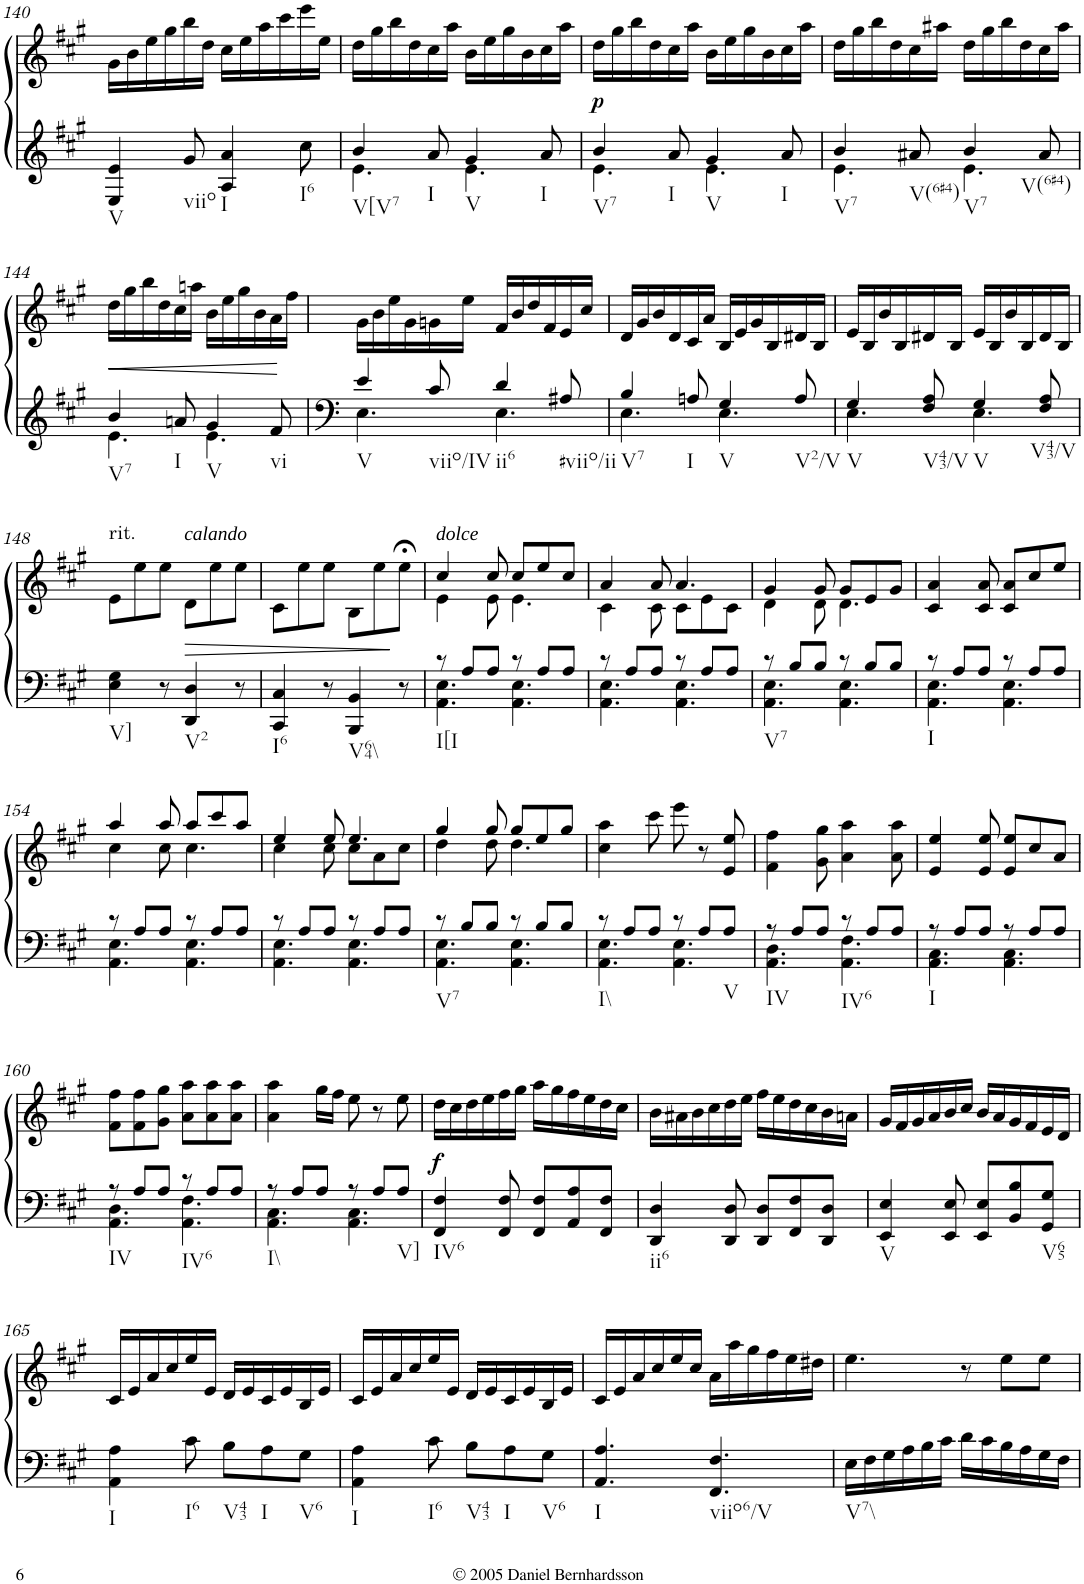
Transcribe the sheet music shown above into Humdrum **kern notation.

**kern	**kern	**dynam
*part1	*part1	*part1
*staff2	*staff1	*staff1/2
*I"Piano	*	*
*I'Pno.	*	*
!!LO:PB:g=z
*clefG2	*clefG2	*
*k[f#c#g#]	*k[f#c#g#]	*
*A:	*A:	*
*M6/8	*M6/8	*
=140	=140	=140
!LO:TX:b:t=V	!	!
4E/ 4e/	16g#\LL	.
.	16b\	.
.	16ee\	.
.	16gg#\	.
!LO:TX:b:t=viio	!	!
8g#/	16bb\	.
.	16dd\JJ	.
!LO:TX:b:t=I	!	!
4A/ 4a/	16cc#\LL	.
.	16ee\	.
.	16aa\	.
.	16ccc#\	.
!LO:TX:b:t=I6	!	!
8cc#\	16eee\	.
.	16ee\JJ	.
=141	=141	=141
*^	*	*
!LO:TX:b:t=V[V7	!	!	!
4b/	4.e\	16dd\LL	.
.	.	16gg#\	.
.	.	16bb\	.
.	.	16dd\	.
!LO:TX:b:t=I	!	!	!
8a/	.	16cc#\	.
.	.	16aa\JJ	.
!LO:TX:b:t=V	!	!	!
4g#/	4.e\	16b\LL	.
.	.	16ee\	.
.	.	16gg#\	.
.	.	16b\	.
!LO:TX:b:t=I	!	!	!
8a/	.	16cc#\	.
.	.	16aa\JJ	.
=142	=142	=142	=142
!LO:TX:b:t=V7	!	!	!
!	!	!	!LO:DY:b
4b/	4.e\	16dd\LL	p
.	.	16gg#\	.
.	.	16bb\	.
.	.	16dd\	.
!LO:TX:b:t=I	!	!	!
8a/	.	16cc#\	.
.	.	16aa\JJ	.
!LO:TX:b:t=V	!	!	!
4g#/	4.e\	16b\LL	.
.	.	16ee\	.
.	.	16gg#\	.
.	.	16b\	.
!LO:TX:b:t=I	!	!	!
8a/	.	16cc#\	.
.	.	16aa\JJ	.
=143	=143	=143	=143
!LO:TX:b:t=V7	!	!	!
4b/	4.e\	16dd\LL	.
.	.	16gg#\	.
.	.	16bb\	.
.	.	16dd\	.
!LO:TX:b:t=V(6#4)	!	!	!
8a#X/	.	16cc#\	.
.	.	16aa#X\JJ	.
!LO:TX:b:t=V7	!	!	!
4b/	4.e\	16dd\LL	.
.	.	16gg#\	.
.	.	16bb\	.
.	.	16dd\	.
!LO:TX:b:t=V(6#4)	!	!	!
8a#/	.	16cc#\	.
.	.	16aa#\JJ	.
!!LO:LB:g=z
=144	=144	=144	=144
!LO:TX:b:t=V7	!	!	!
!	!	!	!LO:HP:b
4b/	4.e\	16dd\LL	<
.	.	16gg#\	.
.	.	16bb\	.
.	.	16dd\	.
!LO:TX:b:t=I	!	!	!
8an/	.	16cc#\	.
.	.	16aan\JJ	.
!LO:TX:b:t=V	!	!	!
4g#/	4.e\	16b\LL	.
.	.	16ee\	.
.	.	16gg#\	.
.	.	16b\	.
!LO:TX:b:t=vi	!	!	!
8f#/	.	16a\	.
.	.	16ff#\JJ	[
=145	=145	=145	=145
!LO:TX:b:t=V	!	!	!
4e/	4.E\	16g#\LL	.
.	.	16b\	.
.	.	16ee\	.
.	.	16g#\	.
!LO:TX:b:t=viio/IV	!	!	!
8c#/	.	16gn\	.
.	.	16ee\JJ	.
!LO:TX:b:t=ii6	!	!	!
4d/	4.E\	16f#/LL	.
.	.	16b/	.
.	.	16dd/	.
.	.	16f#/	.
!LO:TX:b:t=#viio/ii	!	!	!
8A#X/	.	16e/	.
.	.	16cc#/JJ	.
=146	=146	=146	=146
!LO:TX:b:t=V7	!	!	!
4B/	4.E\	16d/LL	.
.	.	16g#/	.
.	.	16b/	.
.	.	16d/	.
!LO:TX:b:t=I	!	!	!
8An/	.	16c#/	.
.	.	16a/JJ	.
!LO:TX:b:t=V	!	!	!
4G#/	4.E\	16B/LL	.
.	.	16e/	.
.	.	16g#/	.
.	.	16B/	.
!LO:TX:b:t=V2/V	!	!	!
8A/	.	16d#X/	.
.	.	16B/JJ	.
=147	=147	=147	=147
!LO:TX:b:t=V	!	!	!
4G#/	4.E\	16e/LL	.
.	.	16B/	.
.	.	16b/	.
.	.	16B/	.
!LO:TX:b:t=V43/V	!	!	!
8F#/ 8A/	.	16d#X/	.
.	.	16B/JJ	.
!LO:TX:b:t=V	!	!	!
4G#/	4.E\	16e/LL	.
.	.	16B/	.
.	.	16b/	.
.	.	16B/	.
!LO:TX:b:t=V43/V	!	!	!
8F#/ 8A/	.	16d#/	.
.	.	16B/JJ	.
*v	*v	*	*
!!LO:LB:g=z
=148	=148	=148
!	!LO:TX:a:t=rit.	!
!LO:TX:b:t=V]	!	!
4E\ 4G#\	8e\L	.
.	8ee\	.
8r	8ee\J	.
!	!LO:TX:a:i:t=calando	!
!LO:TX:b:t=V2	!	!
!	!	!LO:HP:b
4DD/ 4D/	8d\L	>
.	8ee\	.
8r	8ee\J	.
=149	=149	=149
!LO:TX:b:t=I6	!	!
4CC#/ 4C#/	8c#\L	.
.	8ee\	.
8r	8ee\J	.
!LO:TX:b:t=V64\\	!	!
4BBB/ 4BB/	8B\L	.
.	8ee\	.
8r	8ee;<\J	]
=150	=150	=150
*^	*^	*
!	!	!LO:TX:a:i:t=dolce	!	!
!LO:TX:b:t=I[I	!	!	!	!
8r	4.AA\ 4.E\	4cc#/	4e\	.
8A/L	.	.	.	.
8A/J	.	8cc#/	8e\	.
8r	4.AA\ 4.E\	8cc#/L	4.e\	.
8A/L	.	8ee/	.	.
8A/J	.	8cc#/J	.	.
=151	=151	=151	=151	=151
8r	4.AA\ 4.E\	4a/	4c#\	.
8A/L	.	.	.	.
8A/J	.	8a/	8c#\	.
8r	4.AA\ 4.E\	4.a/	8c#\L	.
8A/L	.	.	8e\	.
8A/J	.	.	8c#\J	.
=152	=152	=152	=152	=152
!LO:TX:b:t=V7	!	!	!	!
8r	4.AA\ 4.E\	4g#/	4d\	.
8B/L	.	.	.	.
8B/J	.	8g#/	8d\	.
8r	4.AA\ 4.E\	8g#/L	4.d\	.
8B/L	.	8e/	.	.
8B/J	.	8g#/J	.	.
*	*	*v	*v	*
=153	=153	=153	=153
!LO:TX:b:t=I	!	!	!
8r	4.AA\ 4.E\	4c#/ 4a/	.
8A/L	.	.	.
8A/J	.	8c#/ 8a/	.
8r	4.AA\ 4.E\	8c#/ 8a/L	.
8A/L	.	8cc#/	.
8A/J	.	8ee/J	.
!!LO:LB:g=z
=154	=154	=154	=154
*	*	*^	*
8r	4.AA\ 4.E\	4aa/	4cc#\	.
8A/L	.	.	.	.
8A/J	.	8aa/	8cc#\	.
8r	4.AA\ 4.E\	8aa/L	4.cc#\	.
8A/L	.	8ccc#/	.	.
8A/J	.	8aa/J	.	.
=155	=155	=155	=155	=155
8r	4.AA\ 4.E\	4ee/	4cc#\	.
8A/L	.	.	.	.
8A/J	.	8ee/	8cc#\	.
8r	4.AA\ 4.E\	4.ee/	8cc#\L	.
8A/L	.	.	8a\	.
8A/J	.	.	8cc#\J	.
=156	=156	=156	=156	=156
!LO:TX:b:t=V7	!	!	!	!
8r	4.AA\ 4.E\	4gg#/	4dd\	.
8B/L	.	.	.	.
8B/J	.	8gg#/	8dd\	.
8r	4.AA\ 4.E\	8gg#/L	4.dd\	.
8B/L	.	8ee/	.	.
8B/J	.	8gg#/J	.	.
*	*	*v	*v	*
=157	=157	=157	=157
!LO:TX:b:t=I\\	!	!	!
8r	4.AA\ 4.E\	4cc#\ 4aa\	.
8A/L	.	.	.
8A/J	.	8ccc#\	.
8r	4.AA\ 4.E\	8eee\	.
8A/L	.	8r	.
!LO:TX:b:t=V	!	!	!
8A/J	.	8e/ 8ee/	.
=158	=158	=158	=158
!LO:TX:b:t=IV	!	!	!
8r	4.AA\ 4.D\	4f#\ 4ff#\	.
8A/L	.	.	.
8A/J	.	8g#\ 8gg#\	.
!LO:TX:b:t=IV6	!	!	!
8r	4.AA\ 4.F#\	4a\ 4aa\	.
8A/L	.	.	.
8A/J	.	8a\ 8aa\	.
=159	=159	=159	=159
!LO:TX:b:t=I	!	!	!
8r	4.AA\ 4.C#\	4e/ 4ee/	.
8A/L	.	.	.
8A/J	.	8e/ 8ee/	.
8r	4.AA\ 4.C#\	8e/ 8ee/L	.
8A/L	.	8cc#/	.
8A/J	.	8a/J	.
!!LO:LB:g=z
=160	=160	=160	=160
!LO:TX:b:t=IV	!	!	!
8r	4.AA\ 4.D\	8f#\ 8ff#\L	.
8A/L	.	8f#\ 8ff#\	.
8A/J	.	8g#\ 8gg#\J	.
!LO:TX:b:t=IV6	!	!	!
8r	4.AA\ 4.F#\	8a\ 8aa\L	.
8A/L	.	8a\ 8aa\	.
8A/J	.	8a\ 8aa\J	.
=161	=161	=161	=161
!LO:TX:b:t=I\\	!	!	!
8r	4.AA\ 4.C#\	4a\ 4aa\	.
8A/L	.	.	.
8A/J	.	16gg#\LL	.
.	.	16ff#\JJ	.
8r	4.AA\ 4.C#\	8ee\	.
8A/L	.	8r	.
!LO:TX:b:t=V]	!	!	!
8A/J	.	8ee\	.
*v	*v	*	*
=162	=162	=162
!LO:TX:b:t=IV6	!	!
!	!	!LO:DY:b
4FF#/ 4F#/	16dd\LL	f
.	16cc#\	.
.	16dd\	.
.	16ee\	.
8FF#/ 8F#/	16ff#\	.
.	16gg#\JJ	.
8FF#/ 8F#/L	16aa\LL	.
.	16gg#\	.
8AA/ 8A/	16ff#\	.
.	16ee\	.
8FF#/ 8F#/J	16dd\	.
.	16cc#\JJ	.
=163	=163	=163
!LO:TX:b:t=ii6	!	!
4DD/ 4D/	16b\LL	.
.	16a#X\	.
.	16b\	.
.	16cc#\	.
8DD/ 8D/	16dd\	.
.	16ee\JJ	.
8DD/ 8D/L	16ff#\LL	.
.	16ee\	.
8FF#/ 8F#/	16dd\	.
.	16cc#\	.
8DD/ 8D/J	16b\	.
.	16an\JJ	.
=164	=164	=164
!LO:TX:b:t=V	!	!
4EE/ 4E/	16g#/LL	.
.	16f#/	.
.	16g#/	.
.	16a/	.
8EE/ 8E/	16b/	.
.	16cc#/JJ	.
8EE/ 8E/L	16b/LL	.
.	16a/	.
8BB/ 8B/	16g#/	.
.	16f#/	.
!LO:TX:b:t=V65	!	!
8GG#/ 8G#/J	16e/	.
.	16d/JJ	.
!!LO:LB:g=z
=165	=165	=165
!LO:TX:b:t=I	!	!
4AA\ 4A\	16c#/LL	.
.	16e/	.
.	16a/	.
.	16cc#/	.
!LO:TX:b:t=I6	!	!
8c#\	16ee/	.
.	16e/JJ	.
!LO:TX:b:t=V43	!	!
8B\L	16d/LL	.
.	16e/	.
!LO:TX:b:t=I	!	!
8A\	16c#/	.
.	16e/	.
!LO:TX:b:t=V6	!	!
8G#\J	16B/	.
.	16e/JJ	.
=166	=166	=166
!LO:TX:b:t=I	!	!
4AA\ 4A\	16c#/LL	.
.	16e/	.
.	16a/	.
.	16cc#/	.
!LO:TX:b:t=I6	!	!
8c#\	16ee/	.
.	16e/JJ	.
!LO:TX:b:t=V43	!	!
8B\L	16d/LL	.
.	16e/	.
!LO:TX:b:t=I	!	!
8A\	16c#/	.
.	16e/	.
!LO:TX:b:t=V6	!	!
8G#\J	16B/	.
.	16e/JJ	.
=167	=167	=167
!LO:TX:b:t=I	!	!
4.AA/ 4.A/	16c#/LL	.
.	16e/	.
.	16a/	.
.	16cc#/	.
.	16ee/	.
.	16cc#/JJ	.
!LO:TX:b:t=viio6/V	!	!
4.FF#/ 4.F#/	16a\LL	.
.	16aa\	.
.	16gg#\	.
.	16ff#\	.
.	16ee\	.
.	16dd#X\JJ	.
=168	=168	=168
!LO:TX:b:t=V7\\	!	!
16E\LL	4.ee\	.
16F#\	.	.
16G#\	.	.
16A\	.	.
16B\	.	.
16c#\JJ	.	.
16d\LL	8r	.
16c#\	.	.
16B\	8ee\L	.
16A\	.	.
16G#\	8ee\J	.
16F#\JJ	.	.
=	=	=
*-	*-	*-
